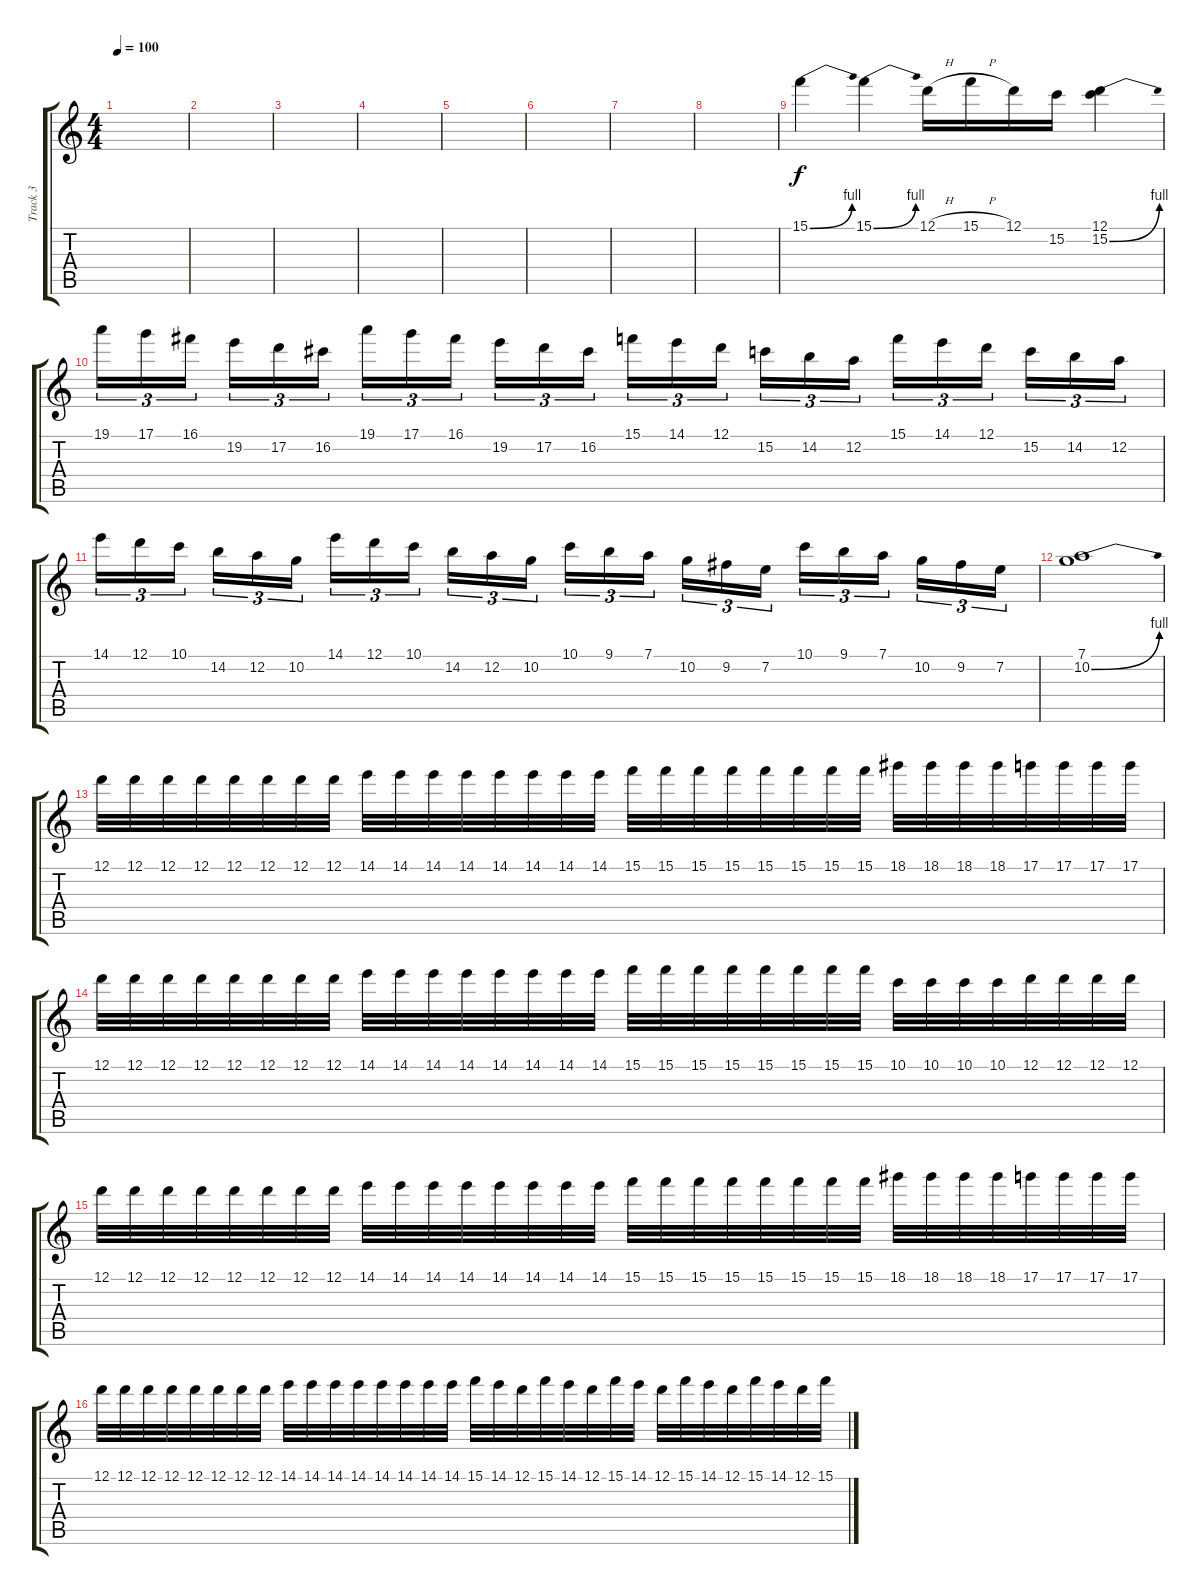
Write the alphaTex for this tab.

\track ("Track 3" "Track 3") {instrument distortionguitar}
\staff {score tabs}
\tuning (D4 A3 F3 C3 G2 C2) {hide}
\ts (4 4)
\tempo 100
\clef g2
\ks c
|
|
|
|
|
|
|
|
15.1{be (bend 0 0 60 4)}.4 15.1{be (bend 0 0 60 4)}.4 12.1{h}.16 15.1{h}.16 12.1.16 15.2.16 (12.1 15.2{be (bend 0 0 60 4)}).4 |
19.1.16{tu (3 2)} 17.1.16{tu (3 2)} 16.1.16{tu (3 2) beam splitsecondary} 19.2.16{tu (3 2)} 17.2.16{tu (3 2)} 16.2.16{tu (3 2)} 19.1.16{tu (3 2)} 17.1.16{tu (3 2)} 16.1.16{tu (3 2) beam splitsecondary} 19.2.16{tu (3 2)} 17.2.16{tu (3 2)} 16.2.16{tu (3 2)} 15.1.16{tu (3 2)} 14.1.16{tu (3 2)} 12.1.16{tu (3 2) beam splitsecondary} 15.2.16{tu (3 2)} 14.2.16{tu (3 2)} 12.2.16{tu (3 2)} 15.1.16{tu (3 2)} 14.1.16{tu (3 2)} 12.1.16{tu (3 2) beam splitsecondary} 15.2.16{tu (3 2)} 14.2.16{tu (3 2)} 12.2.16{tu (3 2)} |
14.1.16{tu (3 2)} 12.1.16{tu (3 2)} 10.1.16{tu (3 2) beam splitsecondary} 14.2.16{tu (3 2)} 12.2.16{tu (3 2)} 10.2.16{tu (3 2)} 14.1.16{tu (3 2)} 12.1.16{tu (3 2)} 10.1.16{tu (3 2) beam splitsecondary} 14.2.16{tu (3 2)} 12.2.16{tu (3 2)} 10.2.16{tu (3 2)} 10.1.16{tu (3 2)} 9.1.16{tu (3 2)} 7.1.16{tu (3 2) beam splitsecondary} 10.2.16{tu (3 2)} 9.2.16{tu (3 2)} 7.2.16{tu (3 2)} 10.1.16{tu (3 2)} 9.1.16{tu (3 2)} 7.1.16{tu (3 2) beam splitsecondary} 10.2.16{tu (3 2)} 9.2.16{tu (3 2)} 7.2.16{tu (3 2)} |
(7.1 10.2{be (bend 0 0 60 4)}).1 |
12.1.32 12.1.32 12.1.32 12.1.32 12.1.32 12.1.32 12.1.32 12.1.32 14.1.32 14.1.32 14.1.32 14.1.32 14.1.32 14.1.32 14.1.32 14.1.32 15.1.32 15.1.32 15.1.32 15.1.32 15.1.32 15.1.32 15.1.32 15.1.32 18.1.32 18.1.32 18.1.32 18.1.32 17.1.32 17.1.32 17.1.32 17.1.32 |
12.1.32 12.1.32 12.1.32 12.1.32 12.1.32 12.1.32 12.1.32 12.1.32 14.1.32 14.1.32 14.1.32 14.1.32 14.1.32 14.1.32 14.1.32 14.1.32 15.1.32 15.1.32 15.1.32 15.1.32 15.1.32 15.1.32 15.1.32 15.1.32 10.1.32 10.1.32 10.1.32 10.1.32 12.1.32 12.1.32 12.1.32 12.1.32 |
12.1.32 12.1.32 12.1.32 12.1.32 12.1.32 12.1.32 12.1.32 12.1.32 14.1.32 14.1.32 14.1.32 14.1.32 14.1.32 14.1.32 14.1.32 14.1.32 15.1.32 15.1.32 15.1.32 15.1.32 15.1.32 15.1.32 15.1.32 15.1.32 18.1.32 18.1.32 18.1.32 18.1.32 17.1.32 17.1.32 17.1.32 17.1.32 |
12.1.32 12.1.32 12.1.32 12.1.32 12.1.32 12.1.32 12.1.32 12.1.32 14.1.32 14.1.32 14.1.32 14.1.32 14.1.32 14.1.32 14.1.32 14.1.32 15.1.32 14.1.32 12.1.32 15.1.32 14.1.32 12.1.32 15.1.32 14.1.32 12.1.32 15.1.32 14.1.32 12.1.32 15.1.32 14.1.32 12.1.32 15.1.32
